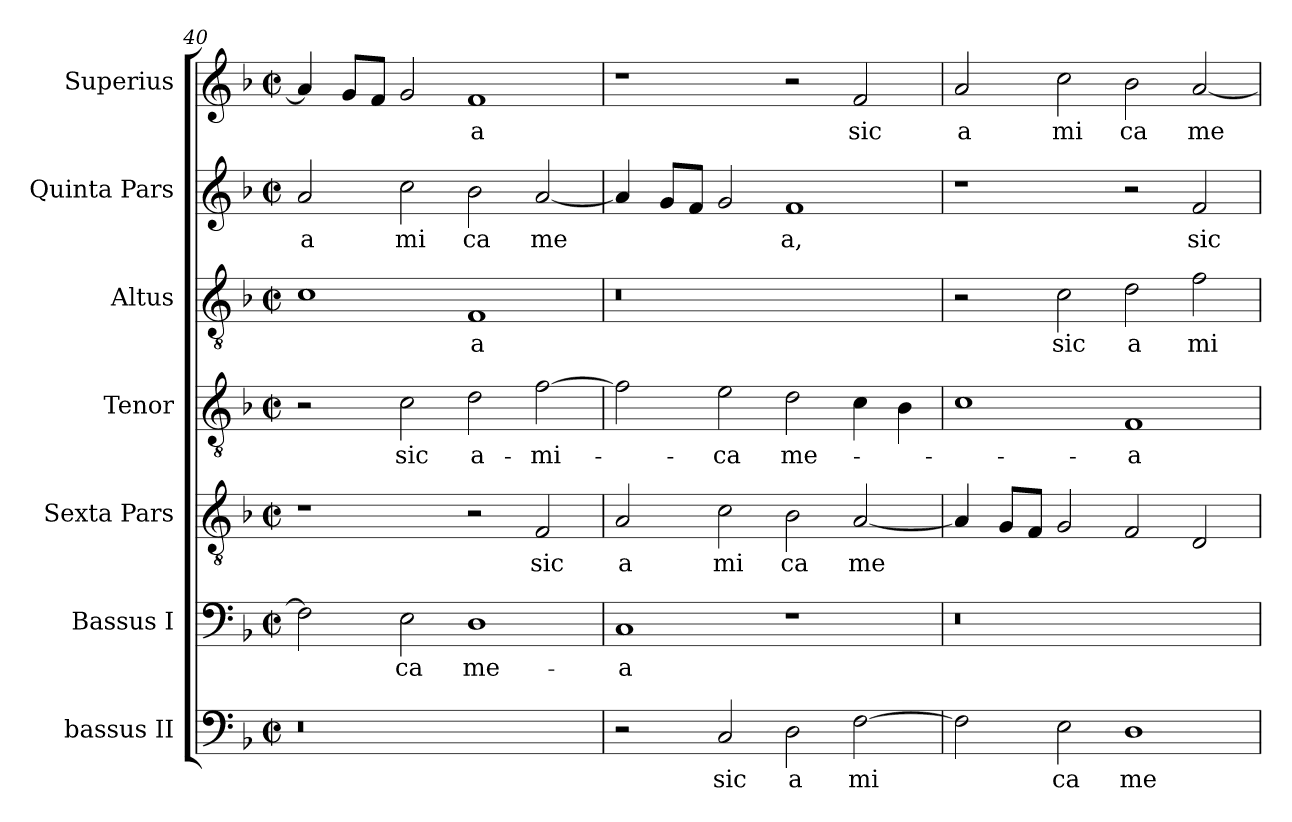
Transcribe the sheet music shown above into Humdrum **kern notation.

**kern	**text	**kern	**text	**kern	**text	**kern	**text	**kern	**text	**kern	**text	**kern	**text
*part7	*part7	*part6	*part6	*part5	*part5	*part4	*part4	*part3	*part3	*part2	*part2	*part1	*part1
*staff7	*staff7	*staff6	*staff6	*staff5	*staff5	*staff4	*staff4	*staff3	*staff3	*staff2	*staff2	*staff1	*staff1
*I"bassus II	*	*I"Bassus I	*	*I"Sexta Pars	*	*I"Tenor	*	*I"Altus	*	*I"Quinta Pars	*	*I"Superius	*
*clefF4	*	*clefF4	*	*clefGv2	*	*clefGv2	*	*clefGv2	*	*clefG2	*	*clefG2	*
*k[b-]	*	*k[b-]	*	*k[b-]	*	*k[b-]	*	*k[b-]	*	*k[b-]	*	*k[b-]	*
*F:	*	*F:	*	*F:	*	*F:	*	*F:	*	*F:	*	*F:	*
*M2/2	*	*M2/2	*	*M2/2	*	*M2/2	*	*M2/2	*	*M2/2	*	*M2/2	*
*met(c|)	*	*met(c|)	*	*met(c|)	*	*met(c|)	*	*met(c|)	*	*met(c|)	*	*met(c|)	*
=40	=40	=40	=40	=40	=40	=40	=40	=40	=40	=40	=40	=40	=40
!	!	!	!	!	!	!	!	!	!	!	!LO:LY:b:cj	!	!
0r	.	2F\]	.	1r	.	2r	.	1c	.	2a/	a	4a/]	.
.	.	.	.	.	.	.	.	.	.	.	.	8g/L	.
.	.	.	.	.	.	.	.	.	.	.	.	8f/J	.
!	!	!	!LO:LY:b:cj	!	!	!	!LO:LY:b:cj	!	!	!	!LO:LY:b:cj	!	!
.	.	2E\	-ca	.	.	2c\	sic	.	.	2cc\	mi	2g/	.
!	!	!	!LO:LY:b:cj	!	!	!	!LO:LY:b:cj	!	!LO:LY:b:cj	!	!LO:LY:b:cj	!	!LO:LY:b:cj
.	.	1D	me-	2r	.	2d\	a-	1F	a	2b-\	ca	1f	a
!	!	!	!	!	!LO:LY:b:cj	!	!LO:LY:b	!	!	!	!LO:LY:b	!	!
.	.	.	.	2F/	sic	[>2f\	-mi-	.	.	[<2a/	me	.	.
=41	=41	=41	=41	=41	=41	=41	=41	=41	=41	=41	=41	=41	=41
!	!	!	!LO:LY:b:cj	!	!LO:LY:b:cj	!	!	!	!	!	!	!	!
2r	.	1C	-a	2A/	a	2f\]	.	0r	.	4a/]	.	1r	.
.	.	.	.	.	.	.	.	.	.	8g/L	.	.	.
.	.	.	.	.	.	.	.	.	.	8f/J	.	.	.
!	!LO:LY:b:cj	!	!	!	!LO:LY:b:cj	!	!LO:LY:b:cj	!	!	!	!	!	!
2C/	sic	.	.	2c\	mi	2e\	-ca	.	.	2g/	.	.	.
!	!LO:LY:b:cj	!	!	!	!LO:LY:b:cj	!	!LO:LY:b	!	!	!	!LO:LY:b:cj	!	!
2D\	a	1r	.	2B-\	ca	2d\	me-	.	.	1f	a,	2r	.
!	!LO:LY:b	!	!	!	!LO:LY:b	!	!	!	!	!	!	!	!LO:LY:b:cj
[>2F\	mi	.	.	[<2A/	me	4c\	.	.	.	.	.	2f/	sic
.	.	.	.	.	.	4B-\	.	.	.	.	.	.	.
=42	=42	=42	=42	=42	=42	=42	=42	=42	=42	=42	=42	=42	=42
!	!	!	!	!	!	!	!	!	!	!	!	!	!LO:LY:b:cj
2F\]	.	0r	.	4A/]	.	1c	.	2r	.	1r	.	2a/	a
.	.	.	.	8G/L	.	.	.	.	.	.	.	.	.
.	.	.	.	8F/J	.	.	.	.	.	.	.	.	.
!	!LO:LY:b:cj	!	!	!	!	!	!	!	!LO:LY:b:cj	!	!	!	!LO:LY:b:cj
2E\	ca	.	.	2G/	.	.	.	2c\	sic	.	.	2cc\	mi
!	!LO:LY:b:cj	!	!	!	!	!	!LO:LY:b:cj	!	!LO:LY:b:cj	!	!	!	!LO:LY:b:cj
1D	me	.	.	2F/	.	1F	-a	2d\	a	2r	.	2b-\	ca
!	!	!	!	!	!	!	!	!	!LO:LY:b:cj	!	!LO:LY:b:cj	!	!LO:LY:b
.	.	.	.	2D/	.	.	.	2f\	mi	2f/	sic	[<2a/	me
=	=	=	=	=	=	=	=	=	=	=	=	=	=
*-	*-	*-	*-	*-	*-	*-	*-	*-	*-	*-	*-	*-	*-
